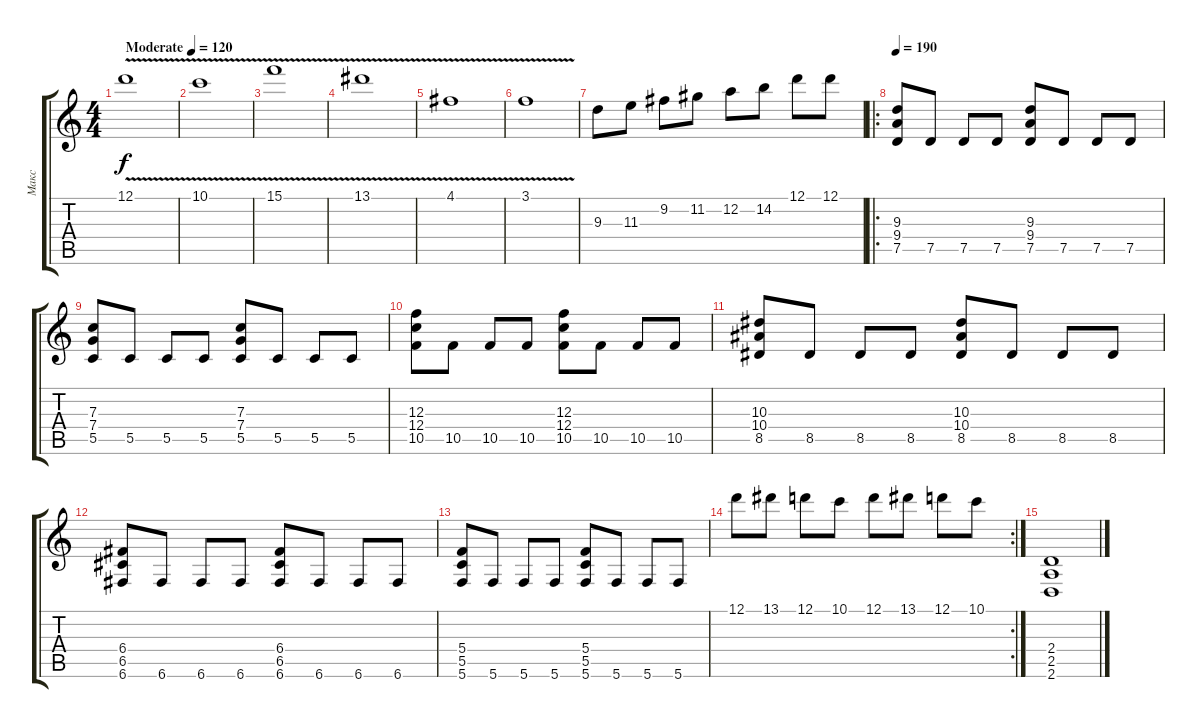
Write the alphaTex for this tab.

\track ("Макс" "Макс") {instrument distortionguitar}
\staff {score tabs}
\tuning (D4 A3 F3 C3 G2 C2) {hide}
\ts (4 4)
\tempo (120 "Moderate")
\clef g2
\ks c
12.1{v}.1{dy f instrument distortionguitar} |
10.1{v}.1 |
15.1{v}.1 |
13.1{v}.1 |
4.1{v}.1 |
3.1{v}.1 |
9.3.8 11.3.8 9.2.8 11.2.8 12.2.8 14.2.8 12.1.8 12.1.8 |
\ro
\tempo 190
(9.3 9.4 7.5).8 7.5.8 7.5.8 7.5.8 (9.3 9.4 7.5).8 7.5.8 7.5.8 7.5.8 |
(7.3 7.4 5.5).8 5.5.8 5.5.8 5.5.8 (7.3 7.4 5.5).8 5.5.8 5.5.8 5.5.8 |
(12.3 12.4 10.5).8 10.5.8 10.5.8 10.5.8 (12.3 12.4 10.5).8 10.5.8 10.5.8 10.5.8 |
(10.3 10.4 8.5).8 8.5.8 8.5.8 8.5.8 (10.3 10.4 8.5).8 8.5.8 8.5.8 8.5.8 |
(6.4 6.5 6.6).8 6.6.8 6.6.8 6.6.8 (6.4 6.5 6.6).8 6.6.8 6.6.8 6.6.8 |
(5.4 5.5 5.6).8 5.6.8 5.6.8 5.6.8 (5.4 5.5 5.6).8 5.6.8 5.6.8 5.6.8 |
\rc 2
12.1.8 13.1.8 12.1.8 10.1.8 12.1.8 13.1.8 12.1.8 10.1.8 |
(2.4 2.5 2.6).1
